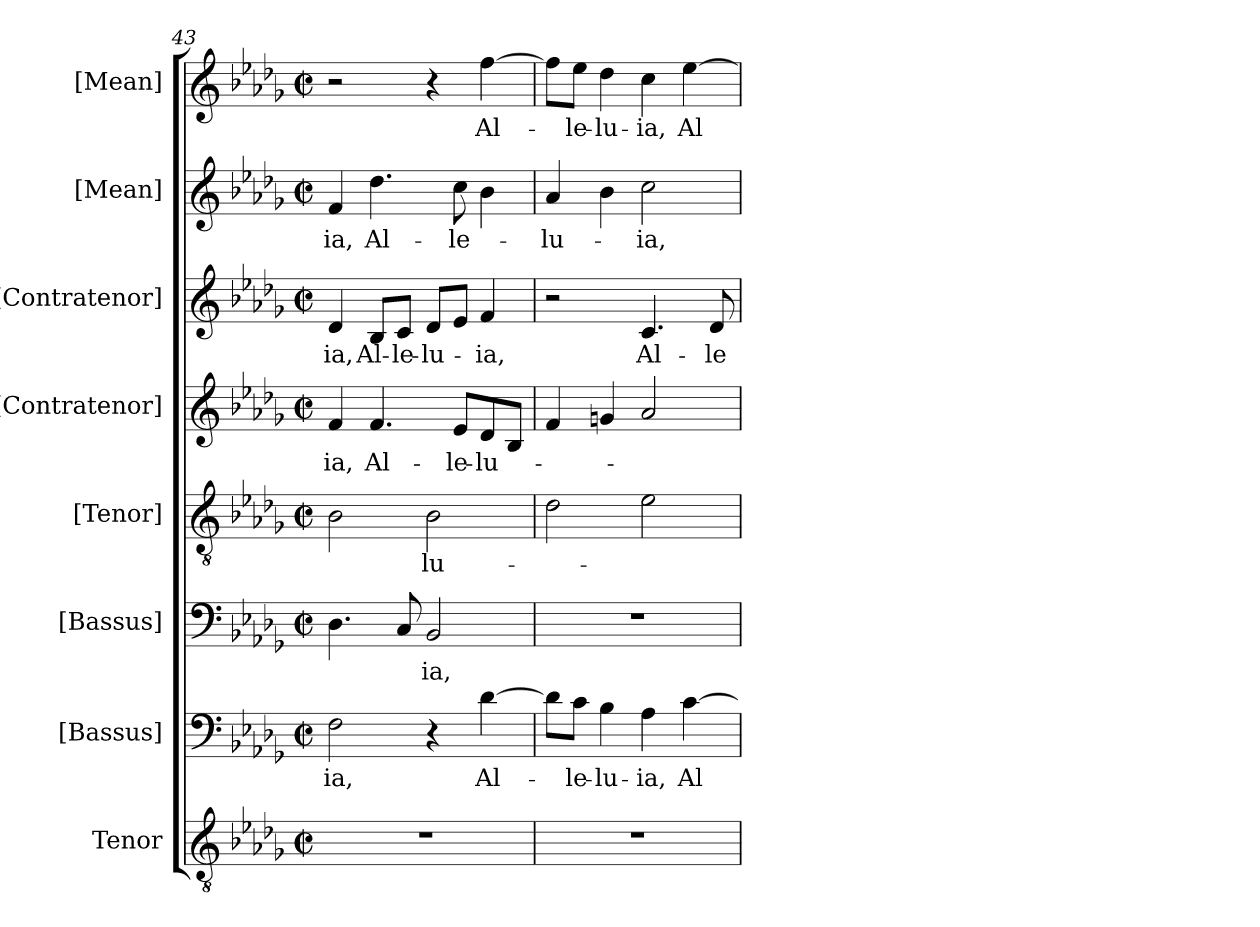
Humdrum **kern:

**kern	**kern	**text	**kern	**text	**kern	**text	**kern	**text	**kern	**text	**kern	**text	**kern	**text
*part8	*part7	*part7	*part6	*part6	*part5	*part5	*part4	*part4	*part3	*part3	*part2	*part2	*part1	*part1
*staff8	*staff7	*staff7	*staff6	*staff6	*staff5	*staff5	*staff4	*staff4	*staff3	*staff3	*staff2	*staff2	*staff1	*staff1
*I"Tenor	*I"[Bassus]	*	*I"[Bassus]	*	*I"[Tenor]	*	*I"[Contratenor]	*	*I"[Contratenor]	*	*I"[Mean]	*	*I"[Mean]	*
*	*	*	*	*	*I'T.	*	*	*	*	*	*	*	*	*
*clefGv2	*clefF4	*	*clefF4	*	*clefGv2	*	*clefG2	*	*clefG2	*	*clefG2	*	*clefG2	*
*ITrd7c12	*	*	*	*	*ITrd7c12	*	*ITrd7c12	*	*ITrd7c12	*	*	*	*	*
*k[b-e-a-d-g-]	*k[b-e-a-d-g-]	*	*k[b-e-a-d-g-]	*	*k[b-e-a-d-g-]	*	*k[b-e-a-d-g-]	*	*k[b-e-a-d-g-]	*	*k[b-e-a-d-g-]	*	*k[b-e-a-d-g-]	*
*b-:	*b-:	*	*b-:	*	*b-:	*	*b-:	*	*b-:	*	*b-:	*	*b-:	*
*M2/2	*M2/2	*	*M2/2	*	*M2/2	*	*M2/2	*	*M2/2	*	*M2/2	*	*M2/2	*
*met(c|)	*met(c|)	*	*met(c|)	*	*met(c|)	*	*met(c|)	*	*met(c|)	*	*met(c|)	*	*met(c|)	*
=43	=43	=43	=43	=43	=43	=43	=43	=43	=43	=43	=43	=43	=43	=43
!	!	!LO:LY:b:color=#000000	!	!	!	!	!	!	!	!	!	!	!	!
!	!	!	!	!	!	!	!	!LO:LY:b:color=#000000	!	!	!	!	!	!
!	!	!	!	!	!	!	!	!	!	!LO:LY:b:color=#000000	!	!	!	!
!	!	!	!	!	!	!	!	!	!	!	!	!LO:LY:b:color=#000000	!	!
1r	2Fi\	-ia,	4.D-i\	.	2BB-i\	.	4Fi/	-ia,	4D-i/	-ia,	4fi/	-ia,	2r	.
!	!	!	!	!	!	!	!	!LO:LY:b:color=#000000	!	!	!	!	!	!
!	!	!	!	!	!	!	!	!	!	!LO:LY:b:color=#000000	!	!	!	!
!	!	!	!	!	!	!	!	!	!	!	!	!LO:LY:b:color=#000000	!	!
.	.	.	.	.	.	.	4.Fi/	Al-	8BB-i/L	Al-	4.dd-i\	Al-	.	.
!	!	!	!	!	!	!	!	!	!	!LO:LY:b:color=#000000	!	!	!	!
.	.	.	8Ci/	.	.	.	.	.	8Ci/J	-le-	.	.	.	.
!	!	!	!	!LO:LY:b:color=#000000	!	!	!	!	!	!	!	!	!	!
!	!	!	!	!	!	!LO:LY:b:color=#000000	!	!	!	!	!	!	!	!
!	!	!	!	!	!	!	!	!	!	!LO:LY:b:color=#000000	!	!	!	!
.	4r	.	2BB-i/	-ia,	2BB-i\	-lu-	.	.	8D-i/L	-lu-	.	.	4r	.
!	!	!	!	!	!	!	!	!LO:LY:b:color=#000000	!	!	!	!	!	!
!	!	!	!	!	!	!	!	!	!	!	!	!LO:LY:b:color=#000000	!	!
.	.	.	.	.	.	.	8E-i/L	-le-	8E-i/J	.	8cci\	-le-	.	.
!	!	!LO:LY:b:color=#000000	!	!	!	!	!	!	!	!	!	!	!	!
!	!	!	!	!	!	!	!	!LO:LY:b:color=#000000	!	!	!	!	!	!
!	!	!	!	!	!	!	!	!	!	!LO:LY:b:color=#000000	!	!	!	!
!	!	!	!	!	!	!	!	!	!	!	!	!	!	!LO:LY:b:color=#000000
.	[>4d-i\	Al-	.	.	.	.	8D-i/	-lu-	4Fi/	-ia,	4b-i\	.	[>4ffi\	Al-
.	.	.	.	.	.	.	8BB-i/J	.	.	.	.	.	.	.
=44	=44	=44	=44	=44	=44	=44	=44	=44	=44	=44	=44	=44	=44	=44
!	!	!	!	!	!	!	!	!	!	!	!	!LO:LY:b:color=#000000	!	!
1r	8d-i\L]	.	1r	.	2D-i\	.	4Fi/	.	2r	.	4a-i/	-lu-	8ffi\L]	.
!	!	!LO:LY:b:color=#000000	!	!	!	!	!	!	!	!	!	!	!	!
!	!	!	!	!	!	!	!	!	!	!	!	!	!	!LO:LY:b:color=#000000
.	8ci\J	-le-	.	.	.	.	.	.	.	.	.	.	8ee-i\J	-le-
!	!	!LO:LY:b:color=#000000	!	!	!	!	!	!	!	!	!	!	!	!
!	!	!	!	!	!	!	!	!	!	!	!	!	!	!LO:LY:b:color=#000000
.	4B-i\	-lu-	.	.	.	.	4Gni/	.	.	.	4b-i\	.	4dd-i\	-lu-
!	!	!LO:LY:b:color=#000000	!	!	!	!	!	!	!	!	!	!	!	!
!	!	!	!	!	!	!	!	!	!	!LO:LY:b:color=#000000	!	!	!	!
!	!	!	!	!	!	!	!	!	!	!	!	!LO:LY:b:color=#000000	!	!
!	!	!	!	!	!	!	!	!	!	!	!	!	!	!LO:LY:b:color=#000000
.	4A-i\	-ia,	.	.	2E-i\	.	2A-i/	.	4.Ci/	Al-	2cci\	-ia,	4cci\	-ia,
!	!	!LO:LY:b:color=#000000	!	!	!	!	!	!	!	!	!	!	!	!
!	!	!	!	!	!	!	!	!	!	!	!	!	!	!LO:LY:b:color=#000000
.	[>4ci\	Al-	.	.	.	.	.	.	.	.	.	.	[>4ee-i\	Al-
!	!	!	!	!	!	!	!	!	!	!LO:LY:b:color=#000000	!	!	!	!
.	.	.	.	.	.	.	.	.	8D-i/	-le-	.	.	.	.
=	=	=	=	=	=	=	=	=	=	=	=	=	=	=
*-	*-	*-	*-	*-	*-	*-	*-	*-	*-	*-	*-	*-	*-	*-
